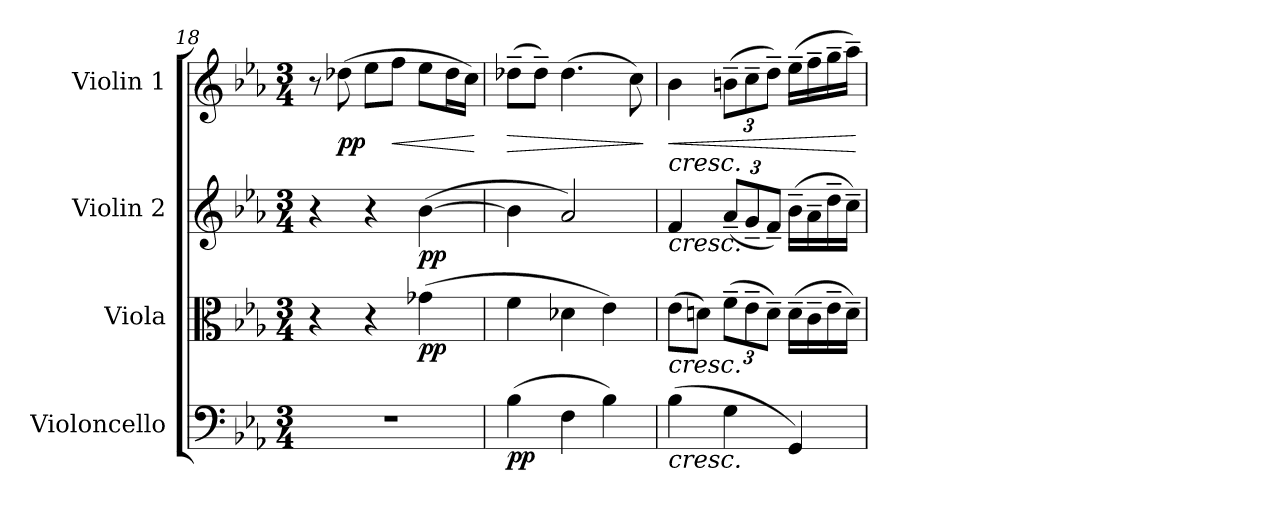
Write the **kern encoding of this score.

**kern	**dynam	**kern	**dynam	**kern	**dynam	**kern	**dynam
*part4	*part4	*part3	*part3	*part2	*part2	*part1	*part1
*staff4	*staff4	*staff3	*staff3	*staff2	*staff2	*staff1	*staff1
*I"Violoncello	*	*I"Viola	*	*I"Violin 2	*	*I"Violin 1	*
*I'Vc	*	*I'Vla	*	*I'Vln	*	*I'Vln	*
*clefF4	*	*clefC3	*	*clefG2	*	*clefG2	*
*k[b-e-a-]	*	*k[b-e-a-]	*	*k[b-e-a-]	*	*k[b-e-a-]	*
*M3/4	*	*M3/4	*	*M3/4	*	*M3/4	*
=18	=18	=18	=18	=18	=18	=18	=18
2.r	.	4r	.	4r	.	8r	.
!	!	!	!	!	!	!	!LO:DY:b
.	.	.	.	.	.	(8dd-X\	pp
.	.	4r	.	4r	.	8ee-\L	.
!	!	!	!	!	!	!	!LO:HP:b
.	.	.	.	.	.	8ff\J	<
!	!	!	!LO:DY:b	!	!LO:DY:b	!	!
.	.	(4g-X\	pp	([4b-\	pp	8ee-\L	.
.	.	.	.	.	.	16dd-\L	.
.	.	.	.	.	.	16cc\JJ)	.
.	.	.	.	.	.	.	[
=19	=19	=19	=19	=19	=19	=19	=19
!	!LO:DY:b	!	!	!	!	!	!LO:HP:b
(4B-\	pp	4f\	.	4b-\]	.	(8dd-X~\L	>
.	.	.	.	.	.	8dd-~\J)	.
4F\	.	4d-X\	.	2a-/)	.	(4.dd-\	.
4B-\)	.	4e-\)	.	.	.	.	.
.	.	.	.	.	.	8cc\)	.
.	.	.	.	.	.	.	]
!!LO:LB:g=z
=20	=20	=20	=20	=20	=20	=20	=20
!	!	!	!	!	!	!LO:TX:b:i:t=cresc.	!
!	!	!	!	!LO:TX:b:i:t=cresc.	!	!	!
!	!	!LO:TX:b:i:t=cresc.	!	!	!	!	!
!LO:TX:b:i:t=cresc.	!	!	!	!	!	!	!
!	!	!	!	!	!	!	!LO:HP:b
(4B-\	.	(8e-\L	.	4f/	.	4b-\	<
.	.	8dn\J)	.	.	.	.	.
*	*	*	*	*Xbrackettup	*	*	*
4G\	.	(>12f~\L	.	(12a-~/L	.	(12bn~\L	.
.	.	12e-~\	.	12g~/	.	12cc~\	.
.	.	12d~\J)	.	12f~/J)	.	12dd~\J)	.
4GG/)	.	(16d~\LL	.	(16b-~\LL	.	(16ee-~\LL	.
.	.	16c~\	.	16a-~\	.	16ff~\	.
.	.	16e-~\	.	16dd~\	.	16gg~\	.
.	.	16d~\JJ)	.	16cc~\JJ)	.	16aa-~\JJ)	.
.	.	.	.	.	.	.	[
=	=	=	=	=	=	=	=
*-	*-	*-	*-	*-	*-	*-	*-
